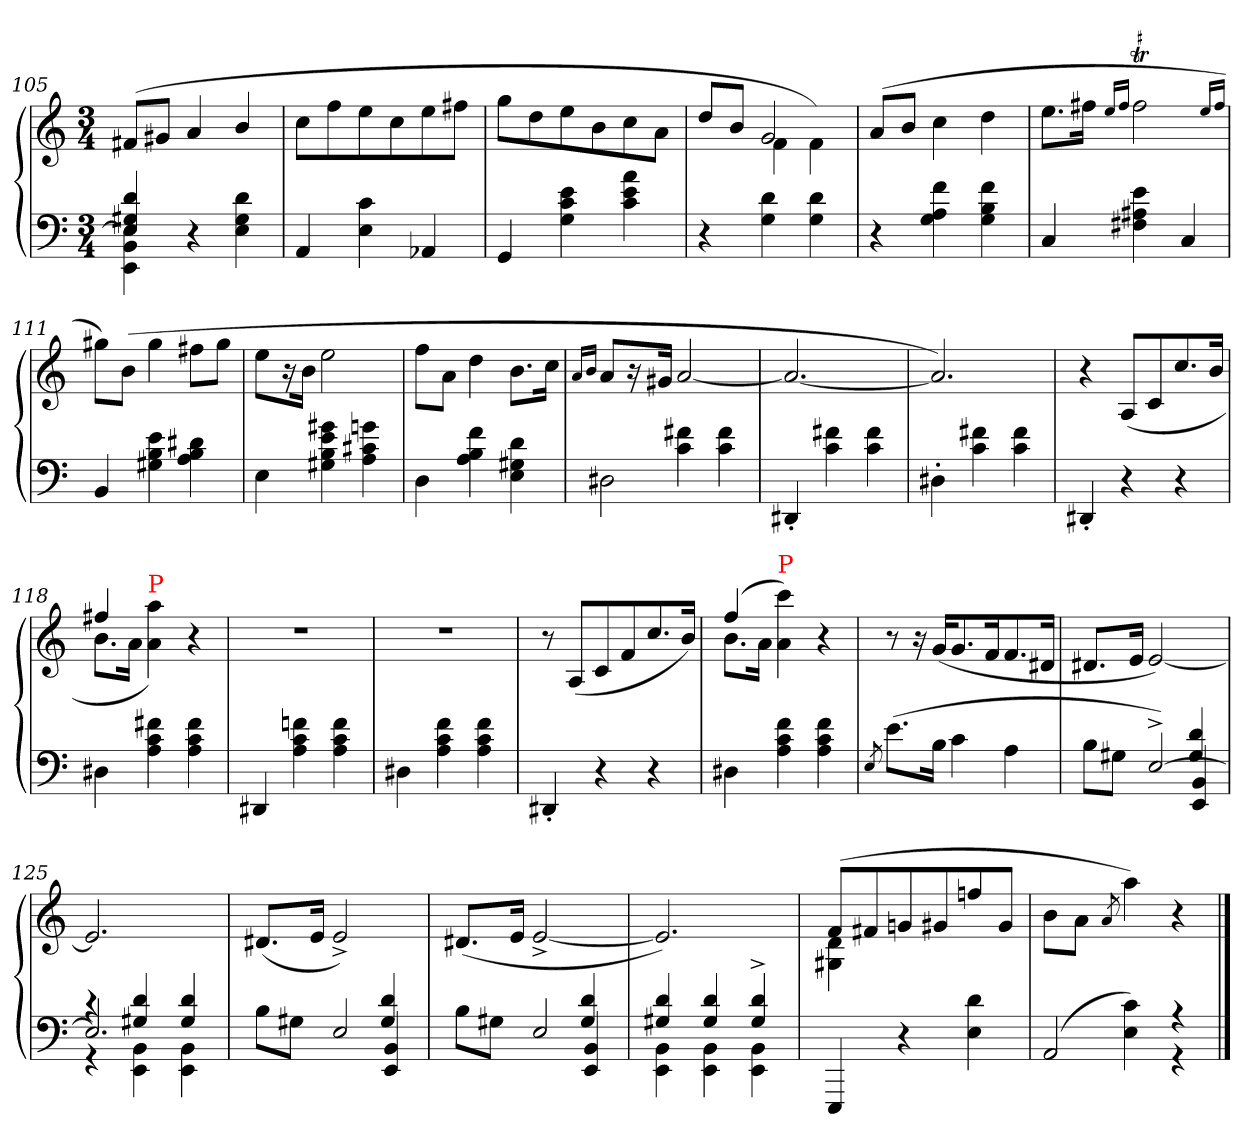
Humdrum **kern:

**kern	**kern
*part1	*part1
*staff2	*staff1
*clefF4	*clefG2
*k[]	*k[]
*M3/4	*M3/4
=105	=105
*^	*
4d 4G#X 4E	4E] 4BB 4EE	(>8f#XL
.	.	8g#XJ
2ryy	4r	4a
.	4d 4G# 4E	4b/
*v	*v	*
=106	=106
4AA	8ccL
.	8ff
4c 4E	8ee
.	8cc
4AA-X	8ee
.	8ff#XJ
=107	=107
4GG	8ggL
.	8dd
4e 4c 4G	8ee
.	8b
4a 4e 4c	8cc
.	8aJ
=108	=108
*	*^
4r	8dd/L	4ryy
.	8bJ	.
4d 4G	2g	4f
4d 4G	.	4f)
*	*v	*v
=109	=109
4r	(>8aL
.	8bJ
4f 4A 4G	4cc
4f 4B 4G	4dd
=110	=110
4C	8.eeL
.	16ff#XJk
.	16qqee/LL
.	16qqff#/JJ
!	!LO:TR:acc=#
4e 4A#X 4F#X	2ff#T
4C	.
.	16qqee/LL
.	16qqff#/JJ
=111	=111
4BB	8gg#XL)
.	(>8bJ
4e 4B 4G#X	4gg#
4d#X 4B 4A	8ff#XL
.	8gg#J
=112	=112
4E	8eeL
.	16r
.	16bJk
4g#X 4e 4B 4G#X	2ee
4gn 4c#X 4A	.
=113	=113
4D	8ffL
.	8aJ
4f 4B 4A	4dd
4d 4G#X 4E	8.bL
.	16ccJk
=114	=114
.	16qqa/LL
.	16qqb/JJ
*^	*
4ryy	2D#X	8aL
.	.	16r
.	.	16g#XJk
4f#X\ 4c\	.	[2a
4f#\ 4c\	4ryy	.
*v	*v	*
=115	=115
4DD#X'<	2.a_
4f#X 4c	.
4f# 4c	.
=116	=116
4D#X'>	2.a])
4f#X 4c	.
4f# 4c	.
=117	=117
4DD#X'<	4r
4r	(>8A/L
.	8c
4r	8.cc
.	16bJk
=118	=118
*	*^
4D#X	4ff#X	8.bL
.	.	16aJk
!	!LO:TX:a:color=red:t=P	!
4f#X 4c 4A	2ryy	4aa 4a)
4f# 4c 4A	.	4r
*	*v	*v
=119	=119
4DD#X	2.rdd
4fn 4c 4A	.
4f 4c 4A	.
=120	=120
4D#X	2.rdd
4f 4c 4A	.
4f 4c 4A	.
=121	=121
4DD#X'<	8r
.	(<8AL
4r	8c
.	8f
4r	8.cc
.	16bJk)
=122	=122
*	*^
4D#X	(4ff	8.bL
.	.	16aJk
!	!LO:TX:a:color=red:t=P	!
4f 4c 4A	2ryy	4ccc 4a)
4f 4c 4A	.	4r
*	*v	*v
=123	=123
8qE/	.
(>8.eL	8r
.	16r
16BJk	(>16gKL
4c	8.g
.	16fk
4A	8.f
.	16d#XJk
=124	=124
*^	*
*	*^	*
8B\L	2ryy	2ryy	8.d#XL
8G#XJ	.	.	.
.	.	.	16eJk
[2E^>)	.	.	[2e)
.	4d/ 4G#/	4BB 4EE	.
=125	=125	=125	=125
2.E/]	4rGG	4rc	2.e]
.	4d/ 4G#X/	4BB\ 4EE\	.
.	4d/ 4G#/	4BB\ 4EE\	.
=126	=126	=126	=126
8B\L	2ryy	2ryy	(>8.d#XL
8G#XJ	.	.	.
.	.	.	16eJk
2E	.	.	2e^<)
.	4d/ 4G#/	4BB 4EE	.
=127	=127	=127	=127
8B\L	2ryy	2ryy	(>8.d#XL
8G#XJ	.	.	.
.	.	.	16eJk
2E	.	.	[2e^<
.	4d/ 4G#/	4BB 4EE	.
*	*v	*v	*
=128	=128	=128
4d 4G#X	4BB 4EE	2.e])
4d 4G#	4BB 4EE	.
4d^> 4G#^>	4BB 4EE	.
*v	*v	*
=129	=129
*	*^
4EEE	(>8fL	4d 4G#X
.	8f#X	.
4r	8gn	2ryy
.	8g#X	.
4d 4E	8ffn	.
.	8g#J	.
*	*v	*v
=130	=130
*^	*
(>2AA	4ryy	8b\L
.	.	8aJ
.	.	8qa/
.	4c 4E)	4aa)
4r	4r	4r
*v	*v	*
==	==
*-	*-
